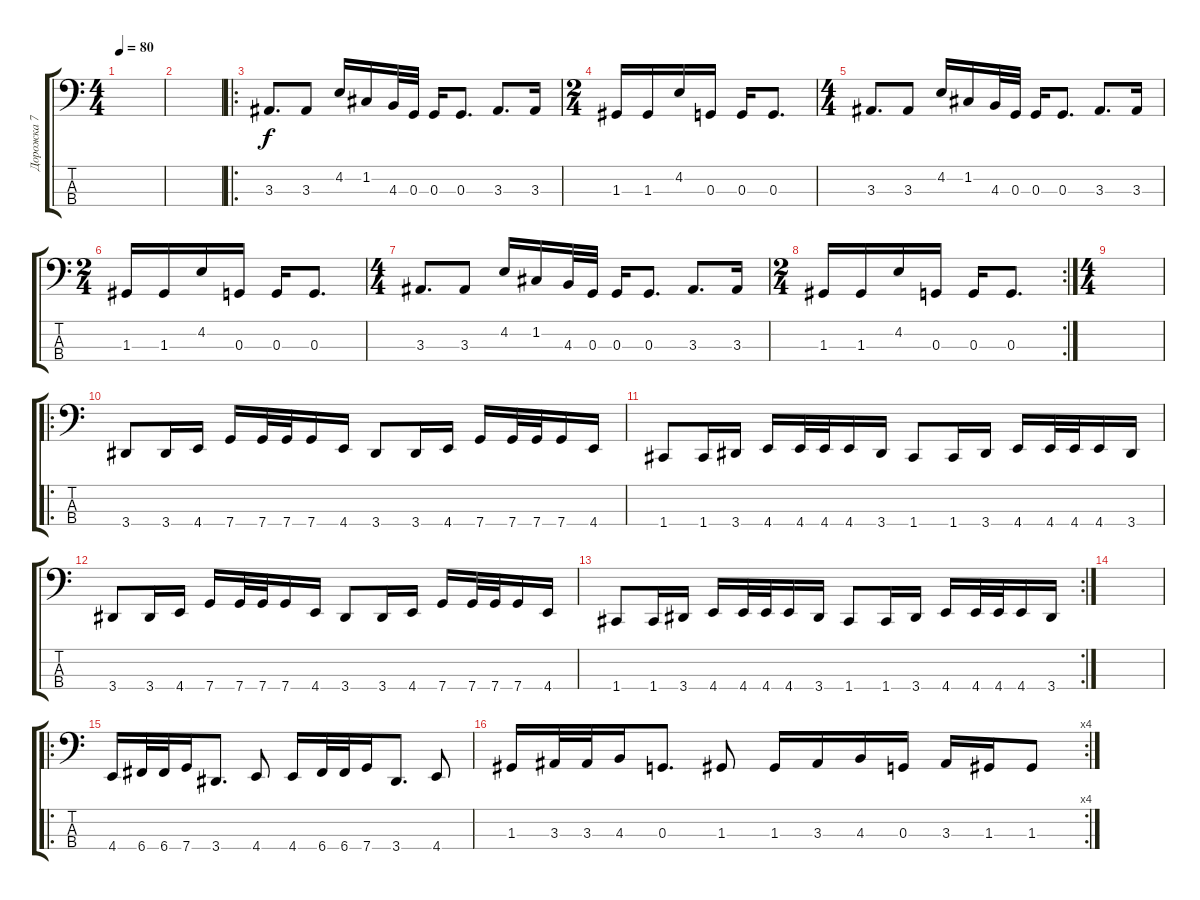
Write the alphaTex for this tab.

\track ("Дорожка 7" "Дорожка 7") {instrument electricbassfinger}
\staff {score tabs}
\tuning (F2 C2 G1 C1) {hide}
\ts (4 4)
\tempo 80
\clef f4
\ks c
|
|
\ro
3.3.8{d dy f} 3.3.8 4.2.16 1.2.16 4.3.32 0.3.32 0.3.16 0.3.8{d} 3.3.8{d} 3.3.16 |
\ts (2 4)
1.3.16 1.3.16 4.2.16 0.3.16 0.3.16 0.3.8{d} |
\ts (4 4)
3.3.8{d} 3.3.8 4.2.16 1.2.16 4.3.32 0.3.32 0.3.16 0.3.8{d} 3.3.8{d} 3.3.16 |
\ts (2 4)
1.3.16 1.3.16 4.2.16 0.3.16 0.3.16 0.3.8{d} |
\ts (4 4)
3.3.8{d} 3.3.8 4.2.16 1.2.16 4.3.32 0.3.32 0.3.16 0.3.8{d} 3.3.8{d} 3.3.16 |
\rc 2
\ts (2 4)
1.3.16 1.3.16 4.2.16 0.3.16 0.3.16 0.3.8{d} |
\ts (4 4)
|
\ro
3.4.8 3.4.16 4.4.16 7.4.16 7.4.32 7.4.32 7.4.16 4.4.16 3.4.8 3.4.16 4.4.16 7.4.16 7.4.32 7.4.32 7.4.16 4.4.16 |
1.4.8 1.4.16 3.4.16 4.4.16 4.4.32 4.4.32 4.4.16 3.4.16 1.4.8 1.4.16 3.4.16 4.4.16 4.4.32 4.4.32 4.4.16 3.4.16 |
3.4.8 3.4.16 4.4.16 7.4.16 7.4.32 7.4.32 7.4.16 4.4.16 3.4.8 3.4.16 4.4.16 7.4.16 7.4.32 7.4.32 7.4.16 4.4.16 |
\rc 2
1.4.8 1.4.16 3.4.16 4.4.16 4.4.32 4.4.32 4.4.16 3.4.16 1.4.8 1.4.16 3.4.16 4.4.16 4.4.32 4.4.32 4.4.16 3.4.16 |
|
\ro
4.4.16 6.4.32 6.4.32 7.4.16 3.4.8{d} 4.4.8 4.4.16 6.4.32 6.4.32 7.4.16 3.4.8{d} 4.4.8 |
\rc 4
1.3.16 3.3.32 3.3.32 4.3.16 0.3.8{d} 1.3.8 1.3.16 3.3.16 4.3.16 0.3.16 3.3.16 1.3.16 1.3.8
